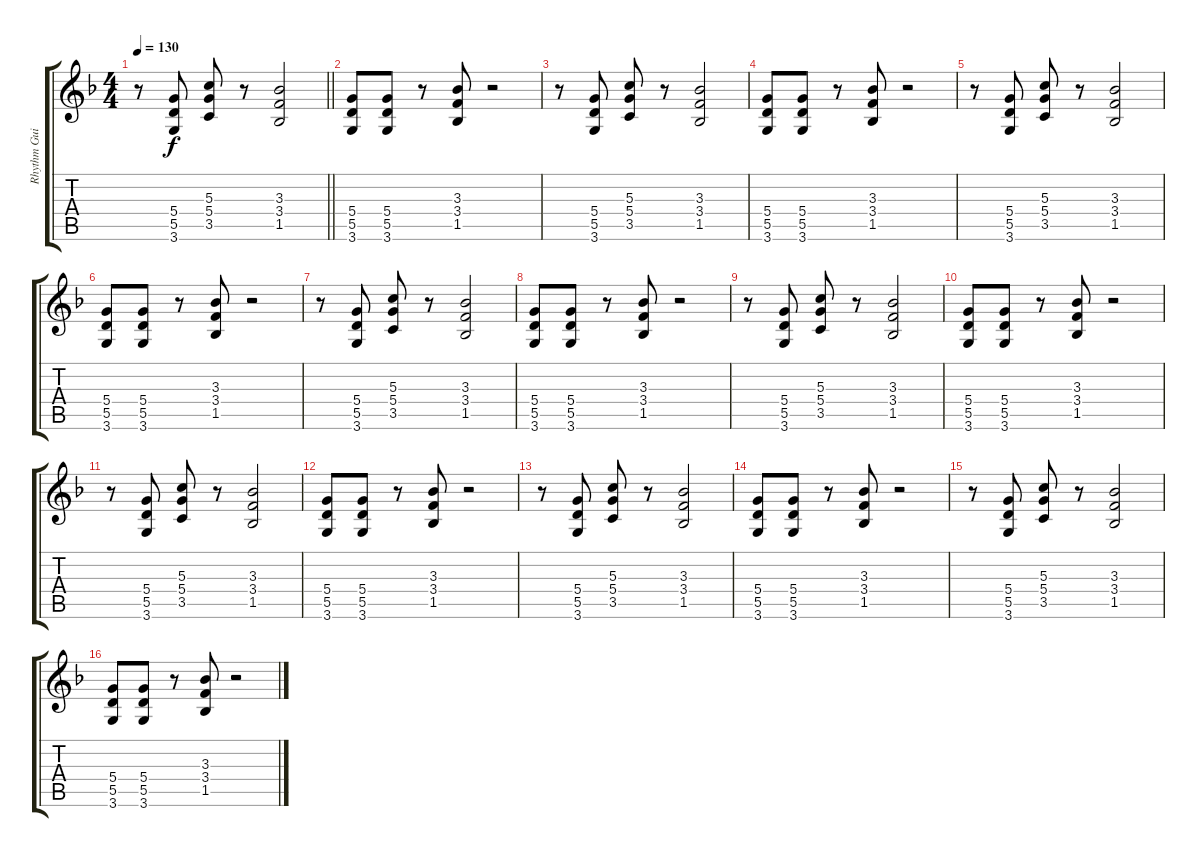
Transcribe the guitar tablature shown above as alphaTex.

\track ("Rhythm Guitar - Aldo Nova" "Rhythm Gui") {instrument distortionguitar}
\staff {score tabs}
\tuning (E4 B3 G3 D3 A2 E2) {hide}
\ts (4 4)
\tempo 130
\clef g2
\barLineRight lightlight
\ks f
r.8{dy f} (5.4 5.5 3.6).8 (5.3 5.4 3.5).8 r.8 (3.3 3.4 1.5).2 |
(5.4 5.5 3.6).8 (5.4 5.5 3.6).8 r.8 (3.3 3.4 1.5).8 r.2 |
r.8 (5.4 5.5 3.6).8 (5.3 5.4 3.5).8 r.8 (3.3 3.4 1.5).2 |
(5.4 5.5 3.6).8 (5.4 5.5 3.6).8 r.8 (3.3 3.4 1.5).8 r.2 |
r.8 (5.4 5.5 3.6).8 (5.3 5.4 3.5).8 r.8 (3.3 3.4 1.5).2 |
(5.4 5.5 3.6).8 (5.4 5.5 3.6).8 r.8 (3.3 3.4 1.5).8 r.2 |
r.8 (5.4 5.5 3.6).8 (5.3 5.4 3.5).8 r.8 (3.3 3.4 1.5).2 |
(5.4 5.5 3.6).8 (5.4 5.5 3.6).8 r.8 (3.3 3.4 1.5).8 r.2 |
r.8 (5.4 5.5 3.6).8 (5.3 5.4 3.5).8 r.8 (3.3 3.4 1.5).2 |
(5.4 5.5 3.6).8 (5.4 5.5 3.6).8 r.8 (3.3 3.4 1.5).8 r.2 |
r.8 (5.4 5.5 3.6).8 (5.3 5.4 3.5).8 r.8 (3.3 3.4 1.5).2 |
(5.4 5.5 3.6).8 (5.4 5.5 3.6).8 r.8 (3.3 3.4 1.5).8 r.2 |
r.8 (5.4 5.5 3.6).8 (5.3 5.4 3.5).8 r.8 (3.3 3.4 1.5).2 |
(5.4 5.5 3.6).8 (5.4 5.5 3.6).8 r.8 (3.3 3.4 1.5).8 r.2 |
r.8 (5.4 5.5 3.6).8 (5.3 5.4 3.5).8 r.8 (3.3 3.4 1.5).2 |
(5.4 5.5 3.6).8 (5.4 5.5 3.6).8 r.8 (3.3 3.4 1.5).8 r.2
